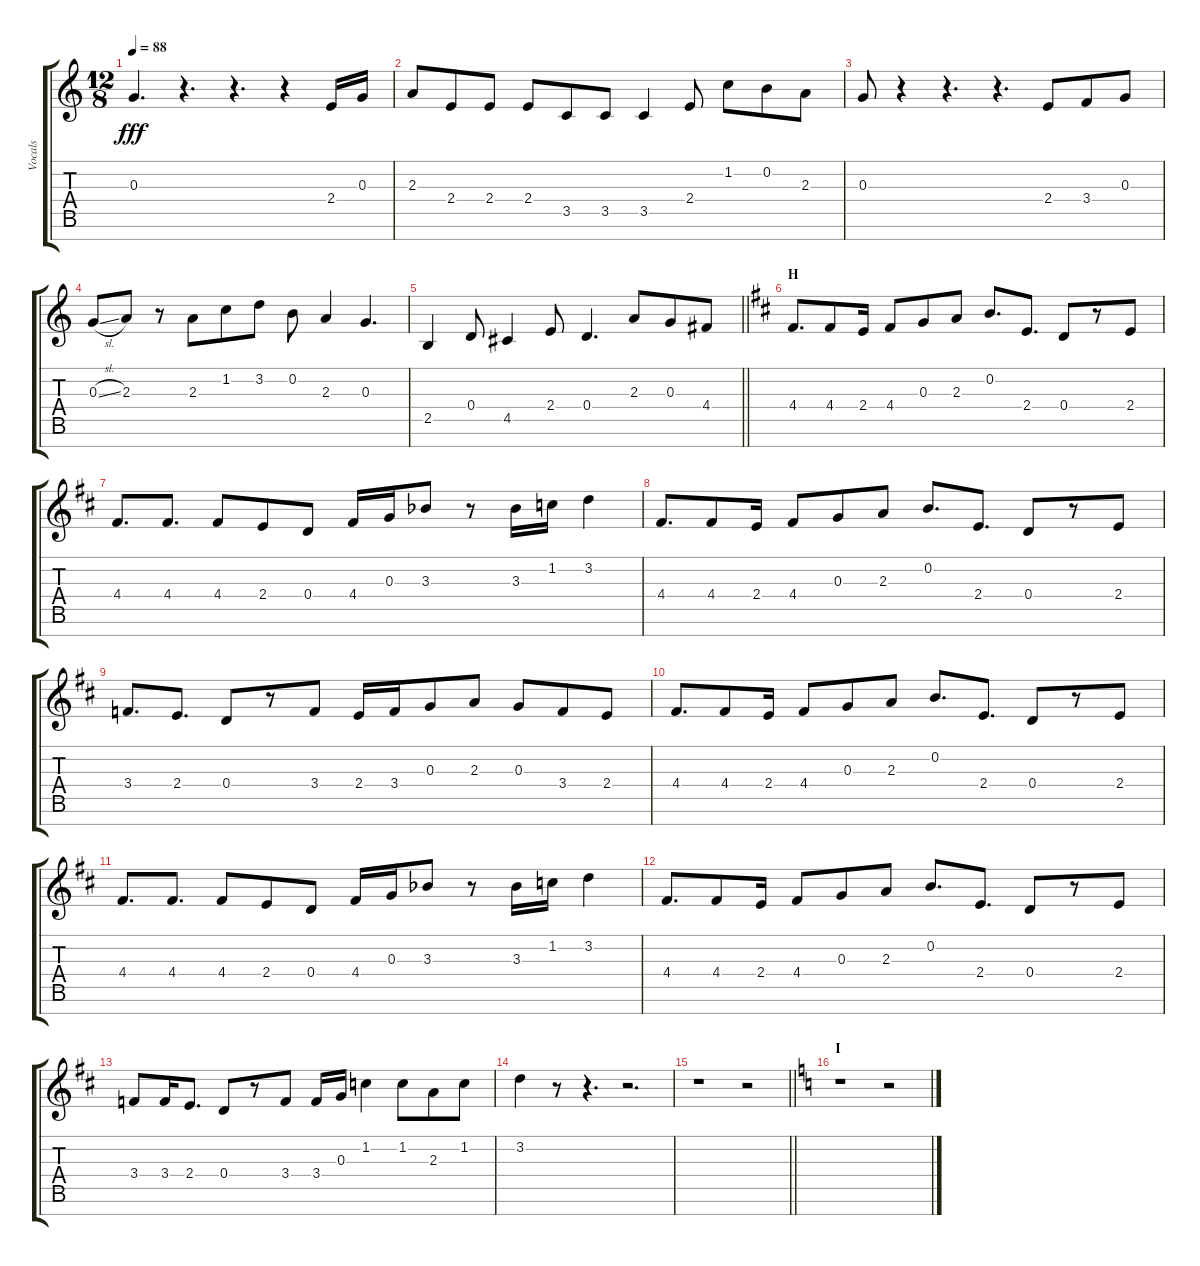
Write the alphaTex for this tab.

\track ("Vocals" "Vocals") {instrument voiceoohs}
\staff {score tabs}
\tuning (E5 B4 G4 D4 A3 E3 B2) {hide}
\ts (12 8)
\tempo 88
\clef g2
\ks c
0.3.4{d dy fff} r.4{d} r.4{d} r.4 2.4.16 0.3.16 |
2.3.8 2.4.8 2.4.8 2.4.8 3.5.8 3.5.8 3.5.4 2.4.8 1.2.8 0.2.8 2.3.8 |
0.3.8 r.4 r.4{d} r.4{d} 2.4.8 3.4.8 0.3.8 |
0.3{sl}.8 2.3.8 r.8 2.3.8 1.2.8 3.2.8 0.2.8 2.3.4 0.3.4{d} |
\barLineRight lightlight
2.5.4 0.4.8 4.5.4 2.4.8 0.4.4{d} 2.3.8 0.3.8 4.4.8 |
\section ("" "H")
\ks d
4.4.8{d} 4.4.8 2.4.16 4.4.8 0.3.8 2.3.8 0.2.8{d} 2.4.8{d} 0.4.8 r.8 2.4.8 |
4.4.8{d} 4.4.8{d} 4.4.8 2.4.8 0.4.8 4.4.16 0.3.16 3.3{acc b}.8 r.8 3.3{acc b}.16 1.2.16 3.2.4 |
4.4.8{d} 4.4.8 2.4.16 4.4.8 0.3.8 2.3.8 0.2.8{d} 2.4.8{d} 0.4.8 r.8 2.4.8 |
3.4.8{d} 2.4.8{d} 0.4.8 r.8 3.4.8 2.4.16 3.4.16 0.3.8 2.3.8 0.3.8 3.4.8 2.4.8 |
4.4.8{d} 4.4.8 2.4.16 4.4.8 0.3.8 2.3.8 0.2.8{d} 2.4.8{d} 0.4.8 r.8 2.4.8 |
4.4.8{d} 4.4.8{d} 4.4.8 2.4.8 0.4.8 4.4.16 0.3.16 3.3{acc b}.8 r.8 3.3{acc b}.16 1.2.16 3.2.4 |
4.4.8{d} 4.4.8 2.4.16 4.4.8 0.3.8 2.3.8 0.2.8{d} 2.4.8{d} 0.4.8 r.8 2.4.8 |
3.4.8 3.4.16 2.4.8{d} 0.4.8 r.8 3.4.8 3.4.16 0.3.16 1.2.4 1.2.8 2.3.8 1.2.8 |
3.2.4 r.8 r.4{d} r.2{d} |
\barLineRight lightlight
r.1 r.2 |
\section ("" "I")
\ks c
r.1 r.2
